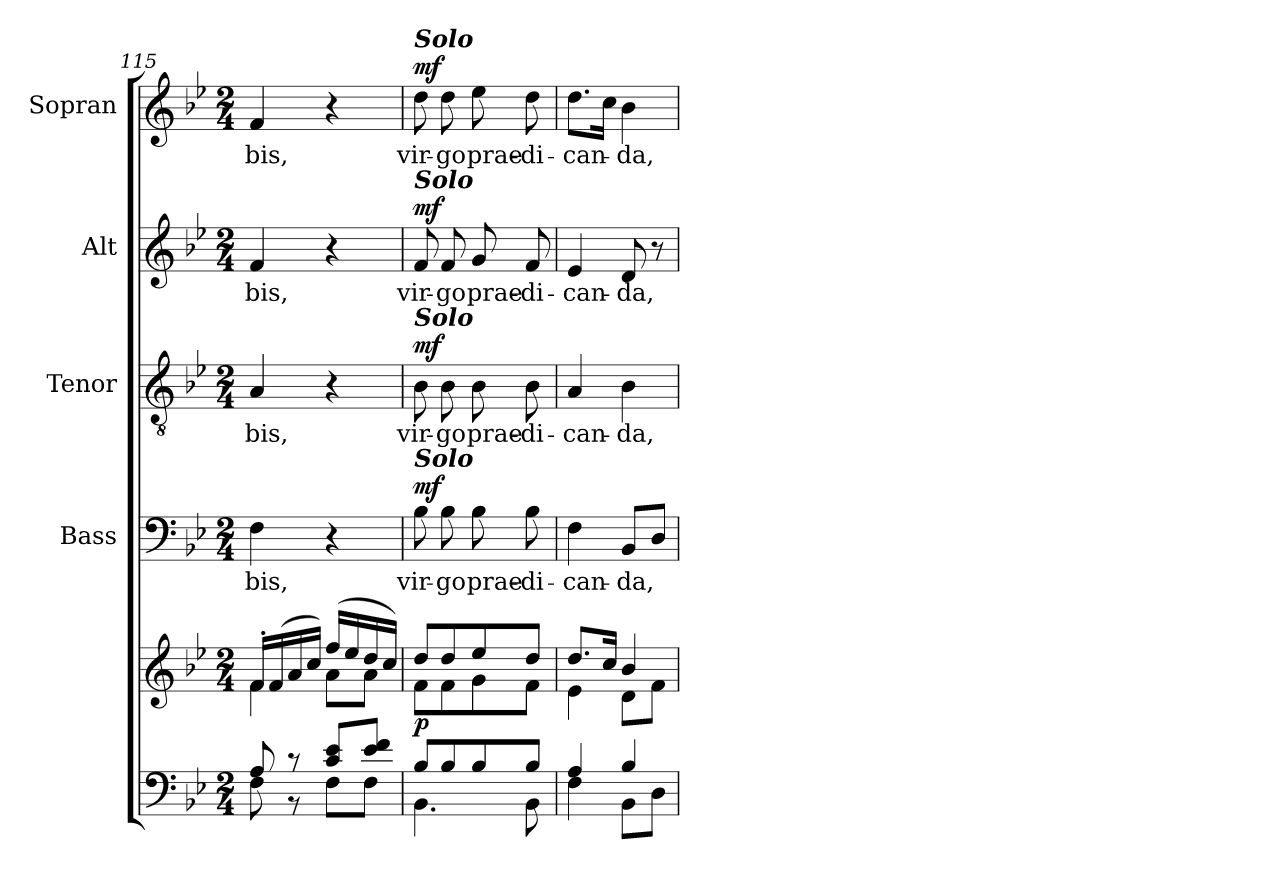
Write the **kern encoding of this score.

**kern	**kern	**dynam	**kern	**text	**dynam	**kern	**text	**dynam	**kern	**text	**dynam	**kern	**text	**dynam
*part5	*part5	*part5	*part4	*part4	*part4	*part3	*part3	*part3	*part2	*part2	*part2	*part1	*part1	*part1
*staff6	*staff5	*staff5/6	*staff4	*staff4	*staff4	*staff3	*staff3	*staff3	*staff2	*staff2	*staff2	*staff1	*staff1	*staff1
*	*	*	*I"Bass	*	*	*I"Tenor	*	*	*I"Alt	*	*	*I"Sopran	*	*
*	*	*	*I'B.	*	*	*I'T.	*	*	*I'A.	*	*	*I'S.	*	*
*clefF4	*clefG2	*	*clefF4	*	*	*clefGv2	*	*	*clefG2	*	*	*clefG2	*	*
*k[b-e-]	*k[b-e-]	*	*k[b-e-]	*	*	*k[b-e-]	*	*	*k[b-e-]	*	*	*k[b-e-]	*	*
*B-:	*B-:	*	*B-:	*	*	*B-:	*	*	*B-:	*	*	*B-:	*	*
*M2/4	*M2/4	*	*M2/4	*	*	*M2/4	*	*	*M2/4	*	*	*M2/4	*	*
=115	=115	=115	=115	=115	=115	=115	=115	=115	=115	=115	=115	=115	=115	=115
*^	*^	*	*	*	*	*	*	*	*	*	*	*	*	*
!	!	!	!	!	!	!LO:LY:b	!	!	!LO:LY:b	!	!	!LO:LY:b	!	!	!LO:LY:b	!
8A/	8F\	16f'>/LL	4f\	.	4F\	-bis,	.	4A/	-bis,	.	4f/	-bis,	.	4f/	-bis,	.
.	.	(>16f/	.	.	.	.	.	.	.	.	.	.	.	.	.	.
8r	8r	16a/	.	.	.	.	.	.	.	.	.	.	.	.	.	.
.	.	16cc/JJ)	.	.	.	.	.	.	.	.	.	.	.	.	.	.
8c/ 8e-/L	8F\L	(>16ff/LL	8a\L	.	4r	.	.	4r	.	.	4r	.	.	4r	.	.
.	.	16ee-/	.	.	.	.	.	.	.	.	.	.	.	.	.	.
8e-/ 8f/J	8F\J	16dd/	8a\J	.	.	.	.	.	.	.	.	.	.	.	.	.
.	.	16cc/JJ)	.	.	.	.	.	.	.	.	.	.	.	.	.	.
!!LO:PB:g=z
=116	=116	=116	=116	=116	=116	=116	=116	=116	=116	=116	=116	=116	=116	=116	=116	=116
!	!	!	!	!	!	!	!	!	!	!	!	!	!	!LO:TX:a:Bi:t=Solo	!	!
!	!	!	!	!	!	!	!	!	!	!	!LO:TX:a:Bi:t=Solo	!	!	!	!	!
!	!	!	!	!	!	!	!	!LO:TX:a:Bi:t=Solo	!	!	!	!	!	!	!	!
!	!	!	!	!	!LO:TX:a:Bi:t=Solo	!	!	!	!	!	!	!	!	!	!	!
!	!	!	!	!LO:DY:b	!	!LO:LY:b	!LO:DY:a	!	!LO:LY:b	!LO:DY:a	!	!LO:LY:b	!LO:DY:a	!	!LO:LY:b	!LO:DY:a
8B-/L	4.BB-\	8dd/L	8f\L	p	8B-\	vir-	mf	8B-\	vir-	mf	8f/	vir-	mf	8dd\	vir-	mf
!	!	!	!	!	!	!LO:LY:b	!	!	!LO:LY:b	!	!	!LO:LY:b	!	!	!LO:LY:b	!
8B-/	.	8dd/	8f\	.	8B-\	-go	.	8B-\	-go	.	8f/	-go	.	8dd\	-go	.
!	!	!	!	!	!	!LO:LY:b	!	!	!LO:LY:b	!	!	!LO:LY:b	!	!	!LO:LY:b	!
8B-/	.	8ee-/	8g\	.	8B-\	prae-	.	8B-\	prae-	.	8g/	prae-	.	8ee-\	prae-	.
!	!	!	!	!	!	!LO:LY:b	!	!	!LO:LY:b	!	!	!LO:LY:b	!	!	!LO:LY:b	!
8B-/J	8BB-\	8dd/J	8f\J	.	8B-\	-di-	.	8B-\	-di-	.	8f/	-di-	.	8dd\	-di-	.
=117	=117	=117	=117	=117	=117	=117	=117	=117	=117	=117	=117	=117	=117	=117	=117	=117
!	!	!	!	!	!	!LO:LY:b	!	!	!LO:LY:b	!	!	!LO:LY:b	!	!	!LO:LY:b	!
4A/	4F\	8.dd/L	4e-\	.	4F\	-can-	.	4A/	-can-	.	4e-/	-can-	.	8.dd\L	-can-	.
.	.	16cc/Jk	.	.	.	.	.	.	.	.	.	.	.	16cc\Jk	.	.
!	!	!	!	!	!	!LO:LY:b	!	!	!LO:LY:b	!	!	!LO:LY:b	!	!	!LO:LY:b	!
4B-/	8BB-\L	4b-/	8d\L	.	8BB-/L	-da,	.	4B-\	-da,	.	8d/	-da,	.	4b-\	-da,	.
.	8D\J	.	8f\J	.	8D/J	.	.	.	.	.	8r	.	.	.	.	.
*v	*v	*	*	*	*	*	*	*	*	*	*	*	*	*	*	*
*	*v	*v	*	*	*	*	*	*	*	*	*	*	*	*	*
=	=	=	=	=	=	=	=	=	=	=	=	=	=	=
*-	*-	*-	*-	*-	*-	*-	*-	*-	*-	*-	*-	*-	*-	*-
